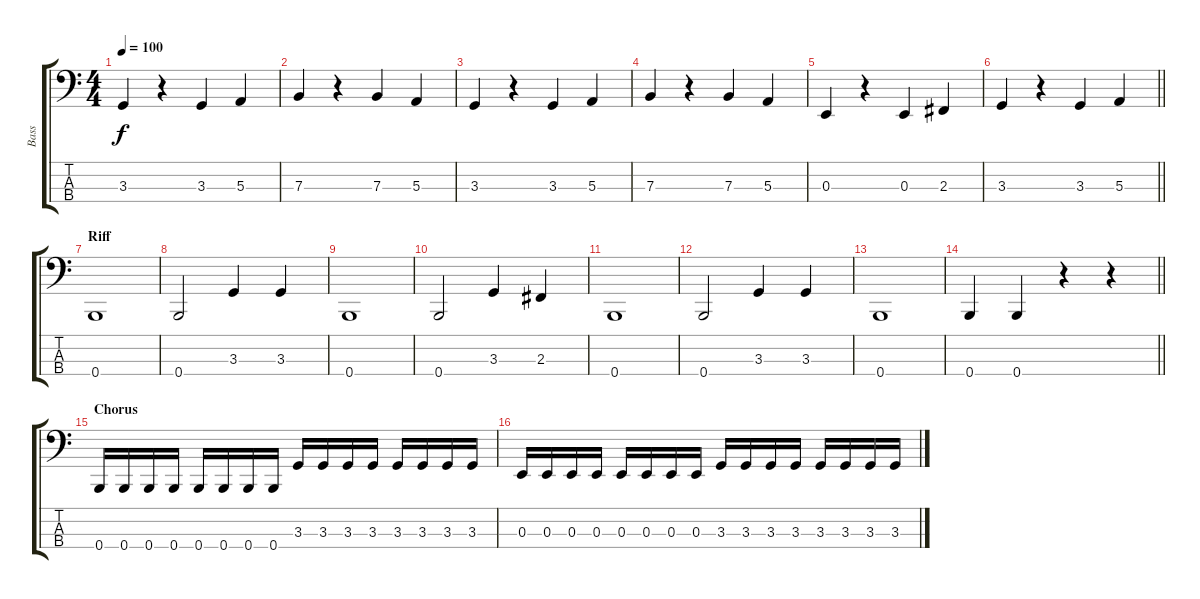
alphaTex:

\track ("Bass" "Bass") {instrument electricbassfinger}
\staff {score tabs}
\tuning (D2 A1 E1 B0) {hide}
\ts (4 4)
\tempo 100
\clef f4
\ks c
3.3.4{dy f} r.4 3.3.4 5.3.4 |
7.3.4 r.4 7.3.4 5.3.4 |
3.3.4 r.4 3.3.4 5.3.4 |
7.3.4 r.4 7.3.4 5.3.4 |
0.3.4 r.4 0.3.4 2.3.4 |
\barLineRight lightlight
3.3.4 r.4 3.3.4 5.3.4 |
\section ("" "Riff")
0.4.1 |
0.4.2 3.3.4 3.3.4 |
0.4.1 |
0.4.2 3.3.4 2.3.4 |
0.4.1 |
0.4.2 3.3.4 3.3.4 |
0.4.1 |
\barLineRight lightlight
0.4.4 0.4.4 r.4 r.4 |
\section ("" "Chorus")
0.4.16 0.4.16 0.4.16 0.4.16 0.4.16 0.4.16 0.4.16 0.4.16 3.3.16 3.3.16 3.3.16 3.3.16 3.3.16 3.3.16 3.3.16 3.3.16 |
0.3.16 0.3.16 0.3.16 0.3.16 0.3.16 0.3.16 0.3.16 0.3.16 3.3.16 3.3.16 3.3.16 3.3.16 3.3.16 3.3.16 3.3.16 3.3.16
